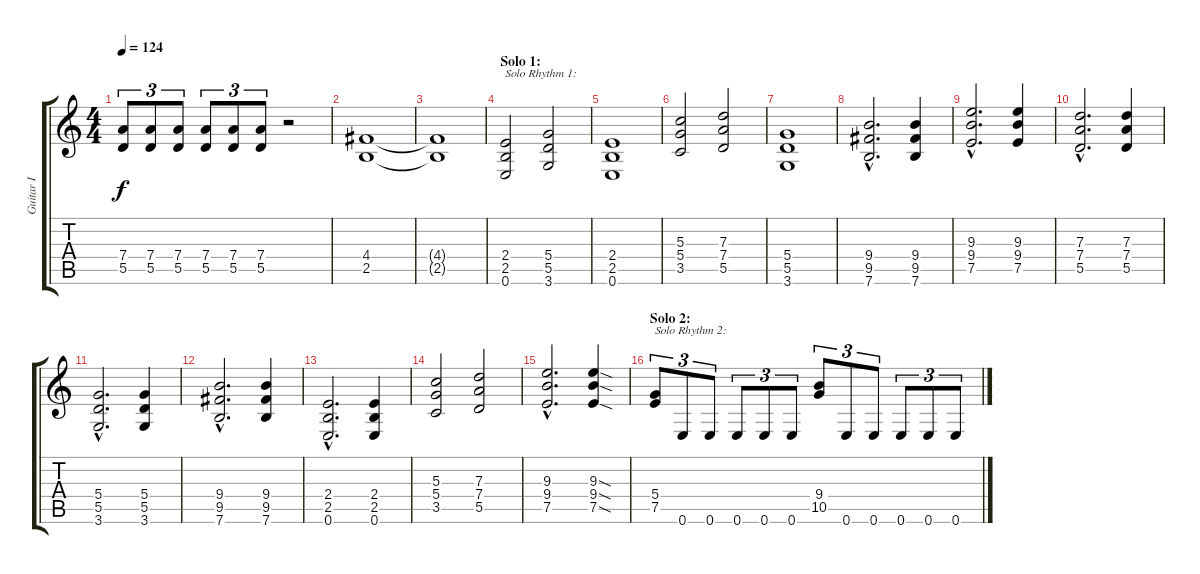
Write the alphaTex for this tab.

\track ("Guitar I" "Guitar I") {instrument distortionguitar}
\staff {score tabs}
\tuning (E4 B3 G3 D3 A2 E2) {hide}
\ts (4 4)
\tempo 124
\clef g2
\ks c
(7.4 5.5).8{tu (3 2) dy f} (7.4 5.5).8{tu (3 2)} (7.4 5.5).8{tu (3 2)} (7.4 5.5).8{tu (3 2)} (7.4 5.5).8{tu (3 2)} (7.4 5.5).8{tu (3 2)} r.2 |
(4.4 2.5).1 |
(4.4{t} 2.5{t}).1 |
\section ("" "Solo 1:")
(2.4 2.5 0.6).2{txt "Solo Rhythm 1:"} (5.4 5.5 3.6).2 |
(2.4 2.5 0.6).1 |
(5.3 5.4 3.5).2 (7.3 7.4 5.5).2 |
(5.4 5.5 3.6).1 |
(9.4{hac} 9.5{hac} 7.6{hac}).2{d} (9.4 9.5 7.6).4 |
(9.3{hac} 9.4{hac} 7.5{hac}).2{d} (9.3 9.4 7.5).4 |
(7.3{hac} 7.4{hac} 5.5{hac}).2{d} (7.3 7.4 5.5).4 |
(5.4{hac} 5.5{hac} 3.6{hac}).2{d} (5.4 5.5 3.6).4 |
(9.4{hac} 9.5{hac} 7.6{hac}).2{d} (9.4 9.5 7.6).4 |
(2.4{hac} 2.5{hac} 0.6{hac}).2{d} (2.4 2.5 0.6).4 |
(5.3 5.4 3.5).2 (7.3 7.4 5.5).2 |
(9.3{hac} 9.4{hac} 7.5{hac}).2{d} (9.3{sod} 9.4{sod} 7.5{sod}).4 |
\section ("" "Solo 2:")
(5.4 7.5).8{tu (3 2) txt "Solo Rhythm 2:"} 0.6.8{tu (3 2)} 0.6.8{tu (3 2)} 0.6.8{tu (3 2)} 0.6.8{tu (3 2)} 0.6.8{tu (3 2)} (9.4 10.5).8{tu (3 2)} 0.6.8{tu (3 2)} 0.6.8{tu (3 2)} 0.6.8{tu (3 2)} 0.6.8{tu (3 2)} 0.6.8{tu (3 2)}
